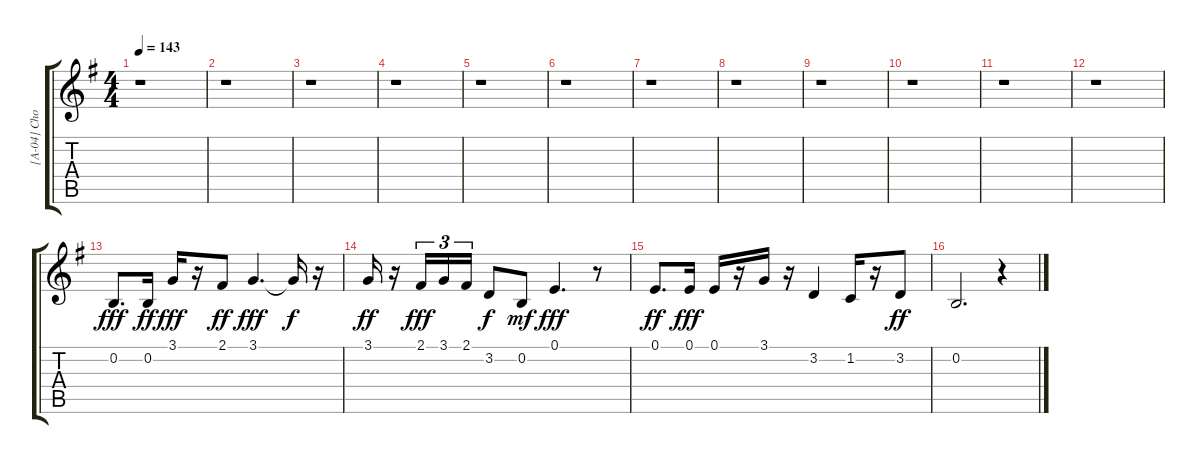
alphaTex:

\track ("[A-04] Chorus R" "[A-04] Cho") {instrument choiraahs}
\staff {score tabs}
\tuning (E4 B3 G3 D3 A2 E2) {hide}
\ts (4 4)
\tempo 143
\clef g2
\ks g
r.1{dy fff} |
r.1 |
r.1 |
r.1 |
r.1 |
r.1 |
r.1 |
r.1 |
r.1 |
r.1 |
r.1 |
r.1 |
0.2.8{d instrument choiraahs} 0.2.16{dy ff} 3.1.16{dy fff instrument voiceoohs} r.16 2.1.8{dy ff instrument synthvoice} 3.1.4{d dy fff} 3.1{t}.16{dy f} r.16 |
3.1.16{dy ff instrument pad4choir} r.16 2.1.16{tu (3 2) dy fff instrument synthvoice} 3.1.16{tu (3 2)} 2.1.16{tu (3 2)} 3.2.8{dy f instrument lead3calliope} 0.2.8{dy mf} 0.1.4{d dy fff instrument choiraahs} r.8 |
0.1.8{d dy ff instrument pad4choir} 0.1.16{dy fff instrument choiraahs} 0.1.16{instrument synthvoice} r.16 3.1.16{instrument choiraahs} r.16 3.2.4{instrument voiceoohs} 1.2.16{instrument choiraahs} r.16 3.2.8{dy ff instrument lead3calliope} |
0.2.2{d instrument pad4choir} r.4
